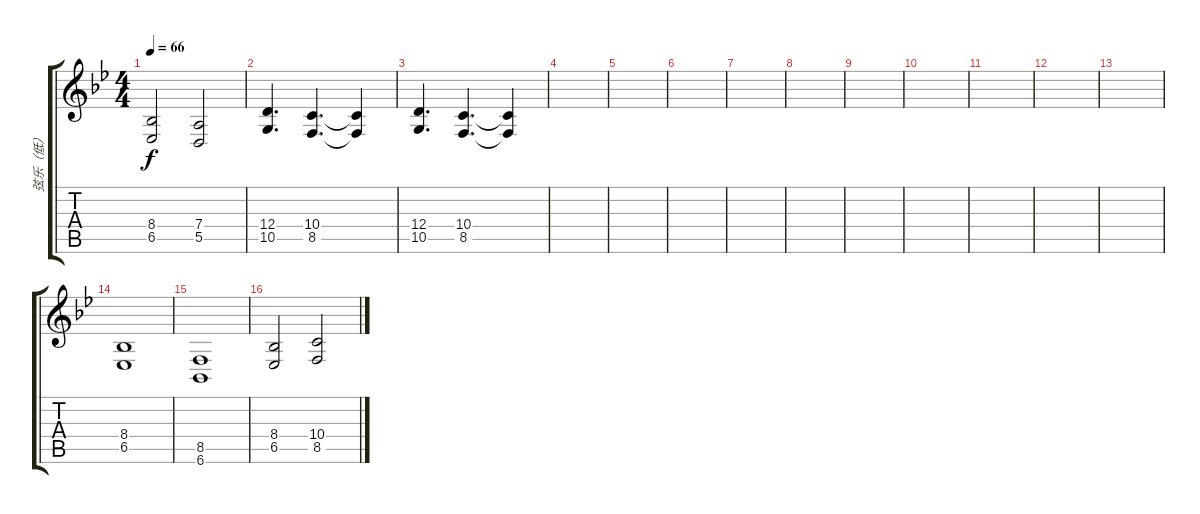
\track ("弦乐（低）" "弦乐（低）") {instrument stringensemble2}
\staff {score tabs}
\tuning (E4 B3 G3 D3 A2 E2) {hide}
\ts (4 4)
\tempo 66
\clef g2
\ks bb
(8.4 6.5).2{dy f} (7.4 5.5).2 |
(12.4 10.5).4{d} (10.4 8.5).4{d} (10.4{t} 8.5{t}).4 |
(12.4 10.5).4{d} (10.4 8.5).4{d} (10.4{t} 8.5{t}).4 |
|
|
|
|
|
|
|
|
|
|
(8.4 6.5).1{volume 7} |
(8.5 6.6).1 |
(8.4 6.5).2 (10.4 8.5).2
